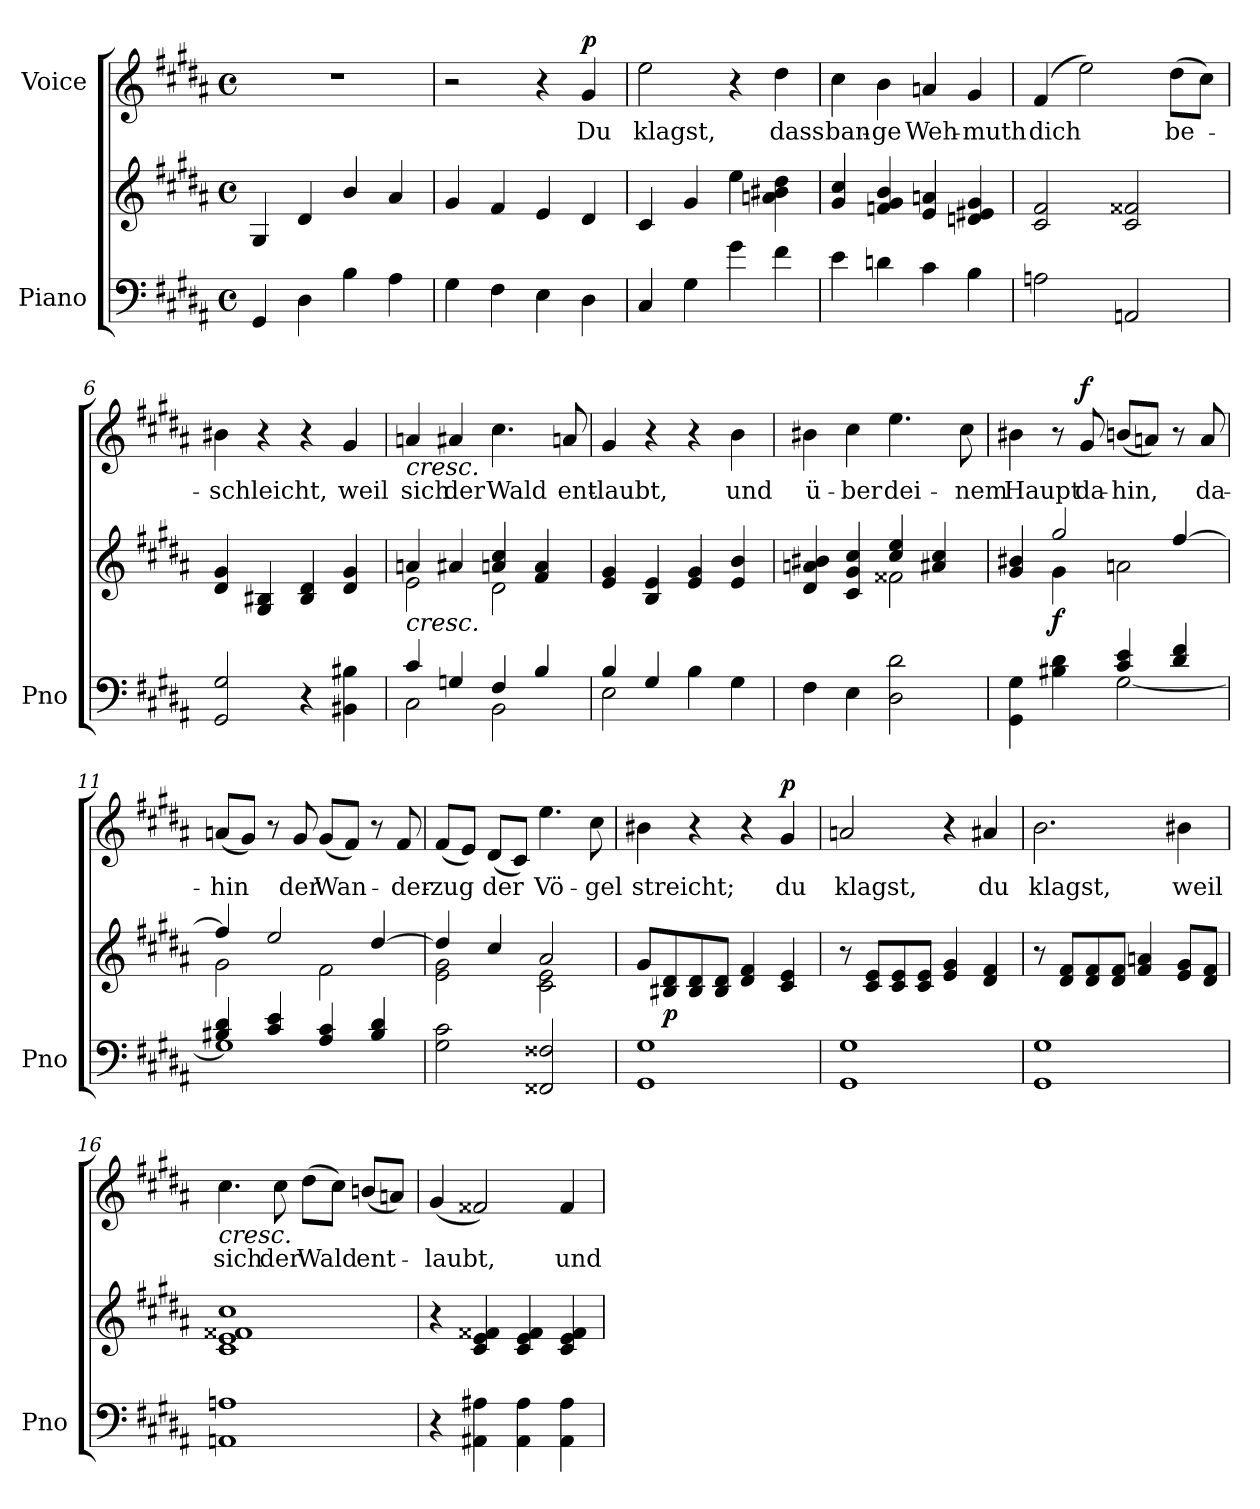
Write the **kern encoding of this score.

**kern	**kern	**dynam	**kern	**text	**dynam
*part2	*part2	*part2	*part1	*part1	*part1
*staff3	*staff2	*staff2/3	*staff1	*staff1	*staff1
*I"Piano	*	*	*I"Voice	*	*
*I'Pno	*	*	*	*	*
*clefF4	*clefG2	*	*clefG2	*	*
*k[f#c#g#d#a#]	*k[f#c#g#d#a#]	*	*k[f#c#g#d#a#]	*	*
*M4/4	*M4/4	*	*M4/4	*	*
*met(c)	*met(c)	*	*met(c)	*	*
=1	=1	=1	=1	=1	=1
!	!	!LO:DY:b	!	!	!
!	!	!LO:DY:n=1:b	!	!	!
4GG#/	4G#/	p other-dynamics	1r	.	.
4D#\	4d#/	.	.	.	.
4B\	4b/	.	.	.	.
4A#\	4a#/	.	.	.	.
=2	=2	=2	=2	=2	=2
4G#\	4g#/	.	2r	.	.
4F#\	4f#/	.	.	.	.
4E\	4e/	.	4r	.	.
!	!	!	!	!	!LO:DY:b
4D#\	4d#/	.	4g#/	Du	p
=3	=3	=3	=3	=3	=3
4C#/	4c#/	.	2ee\	klagst,	.
4G#\	4g#/	.	.	.	.
4g#\	4ee\	.	4r	.	.
4f#\	4an\ 4b#X\ 4dd#\	.	4dd#\	dass	.
=4	=4	=4	=4	=4	=4
4e\	4g#/ 4cc#/	.	4cc#\	ban-	.
4dn\	4fn/ 4g#/ 4b/	.	4b\	-ge	.
4c#\	4e/ 4an/	.	4an/	Weh-	.
4B\	4dn/ 4e#X/ 4g#/	.	4g#/	-muth	.
=5	=5	=5	=5	=5	=5
2An\	2c#/ 2f#/	.	(4f#/	dich	.
.	.	.	2ee\)	.	.
2AAn/	2c#/ 2f##X/	.	.	.	.
.	.	.	(8dd#\L	be-	.
.	.	.	8cc#\J)	.	.
=6	=6	=6	=6	=6	=6
2GG#/ 2G#/	4d#/ 4g#/	.	4b#X\	-schleicht,	.
.	4G#/ 4B#X/	.	4r	.	.
4r	4B#/ 4d#/	.	4r	.	.
4BB#X\ 4B#X\	4d#/ 4g#/	.	4g#/	weil	.
=7	=7	=7	=7	=7	=7
*^	*^	*	*	*	*
!	!	!	!	!	!LO:TX:b:i:t=cresc.	!	!
!	!	!LO:TX:b:i:t=cresc.	!	!	!	!	!
4c#/	2C#\	4an/	2e\	.	4an/	sich	.
4Gn/	.	4a#X/	.	.	4a#X/	der	.
4F#/	2BB\	4an/ 4cc#/	2d#\	.	4.cc#\	Wald	.
4B/	.	4f#/ 4a/	.	.	.	.	.
.	.	.	.	.	8an/	ent-	.
*	*	*v	*v	*	*	*	*
=8	=8	=8	=8	=8	=8	=8
4B/	2E\	4e/ 4g#/	.	4g#/	-laubt,	.
4G#/	.	4B/ 4e/	.	4r	.	.
4B\	2ryy	4e/ 4g#/	.	4r	.	.
4G#\	.	4e/ 4b/	.	4b\	und	.
*v	*v	*	*	*	*	*
=9	=9	=9	=9	=9	=9
*	*^	*	*	*	*
4F#\	4d#/ 4an/ 4b#X/	2ryy	.	4b#X\	ü-	.
4E\	4c#/ 4g#/ 4cc#/	.	.	4cc#\	-ber	.
2D#\ 2d#\	4cc#/ 4ee/	2f##X\	.	4.ee\	dei-	.
.	4a#X/ 4cc#/	.	.	.	.	.
.	.	.	.	8cc#\	-nem	.
=10	=10	=10	=10	=10	=10	=10
*^	*	*	*	*	*	*
2ryy	4GG#\ 4G#\	4g#/ 4b#X/	4ryy	.	4b#X\	Haupt	.
!	!	!	!	!LO:DY:b	!	!	!
.	4B#X\ 4d#\	2gg#/	4g#\	f	8r	.	.
!	!	!	!	!	!	!	!LO:DY:b
.	.	.	.	.	8g#/	da-	f
4c#/ 4e/	[2G#\	.	2an\	.	(8bn/L	-hin,	.
.	.	.	.	.	8an/J)	.	.
4d#/ 4f#/	.	[4ff#/	.	.	8r	.	.
.	.	.	.	.	8a/	da-	.
=11	=11	=11	=11	=11	=11	=11	=11
4B#X/ 4d#/	1G#]	4ff#/]	2g#\	.	(8an/L	-hin	.
.	.	.	.	.	8g#/J)	.	.
4c#/ 4e/	.	2ee/	.	.	8r	.	.
.	.	.	.	.	8g#/	der	.
4A#/ 4c#/	.	.	2f#\	.	(8g#/L	Wan-	.
.	.	.	.	.	8f#/J)	.	.
4B#/ 4d#/	.	[4dd#/	.	.	8r	.	.
.	.	.	.	.	8f#/	-der-	.
*v	*v	*	*	*	*	*	*
=12	=12	=12	=12	=12	=12	=12
2G#\ 2c#\	4dd#/]	2e\ 2g#\	.	(8f#/L	-zug	.
.	.	.	.	8e/J)	.	.
.	4cc#/	.	.	(8d#/L	der	.
.	.	.	.	8c#/J)	.	.
2FF##X/ 2F##X/	2a#/	2c#\ 2e\	.	4.ee\	Vö-	.
.	.	.	.	8cc#\	-gel	.
*	*v	*v	*	*	*	*
=13	=13	=13	=13	=13	=13
1GG# 1G#	8g#/L	.	4b#X\	streicht;	.
!	!	!LO:DY:b	!	!	!
.	8B#X/ 8d#/	p	.	.	.
.	8B#/ 8d#/	.	4r	.	.
.	8B#/ 8d#/J	.	.	.	.
.	4d#/ 4f#/	.	4r	.	.
!	!	!	!	!	!LO:DY:b
.	4c#/ 4e/	.	4g#/	du	p
=14	=14	=14	=14	=14	=14
1GG# 1G#	8r	.	2an/	klagst,	.
.	8c#/ 8e/L	.	.	.	.
.	8c#/ 8e/	.	.	.	.
.	8c#/ 8e/J	.	.	.	.
.	4e/ 4g#/	.	4r	.	.
.	4d#/ 4f#/	.	4a#X/	du	.
=15	=15	=15	=15	=15	=15
1GG# 1G#	8r	.	2.b\	klagst,	.
.	8d#/ 8f#/L	.	.	.	.
.	8d#/ 8f#/	.	.	.	.
.	8d#/ 8f#/J	.	.	.	.
.	4f#/ 4an/	.	.	.	.
.	8e/ 8g#/L	.	4b#X\	weil	.
.	8d#/ 8f#/J	.	.	.	.
=16	=16	=16	=16	=16	=16
!	!	!	!LO:TX:b:i:t=cresc.	!	!
1AAn 1An	1c# 1e 1f##X 1cc#	.	4.cc#\	sich	.
.	.	.	8cc#\	der	.
.	.	.	(8dd#\L	Wald	.
.	.	.	8cc#\J)	.	.
.	.	.	(8bn/L	ent-	.
.	.	.	8an/J)	.	.
=17	=17	=17	=17	=17	=17
4r	4r	.	(4g#/	-laubt,	.
4AA#X\ 4A#X\	4c#/ 4e/ 4f##X/	.	2f##X/)	.	.
4AA#\ 4A#\	4c#/ 4e/ 4f##/	.	.	.	.
4AA#\ 4A#\	4c#/ 4e/ 4f##/	.	4f##/	und	.
=	=	=	=	=	=
*-	*-	*-	*-	*-	*-
